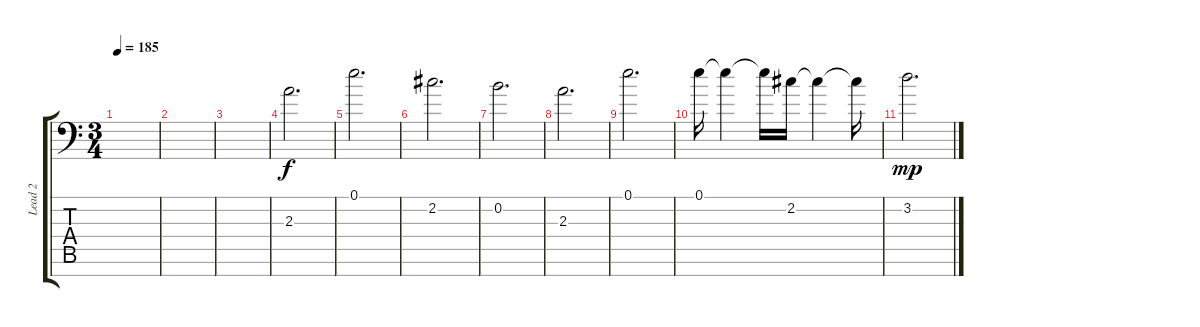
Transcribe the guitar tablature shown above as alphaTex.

\track ("Lead 2" "Lead 2") {instrument distortionguitar}
\staff {score tabs}
\tuning (E4 B3 G3 D3 A2 E2 A1) {hide}
\ts (3 4)
\tempo 185
\clef f4
\ks c
|
|
|
2.3.2{d} |
0.1.2{d} |
2.2.2{d} |
0.2.2{d} |
2.3.2{d} |
0.1.2{d} |
0.1.16{dy f} 0.1{t}.4 0.1{t}.16 2.2.16 2.2{t}.4 2.2{t}.16 |
3.2.2{d dy mp}
